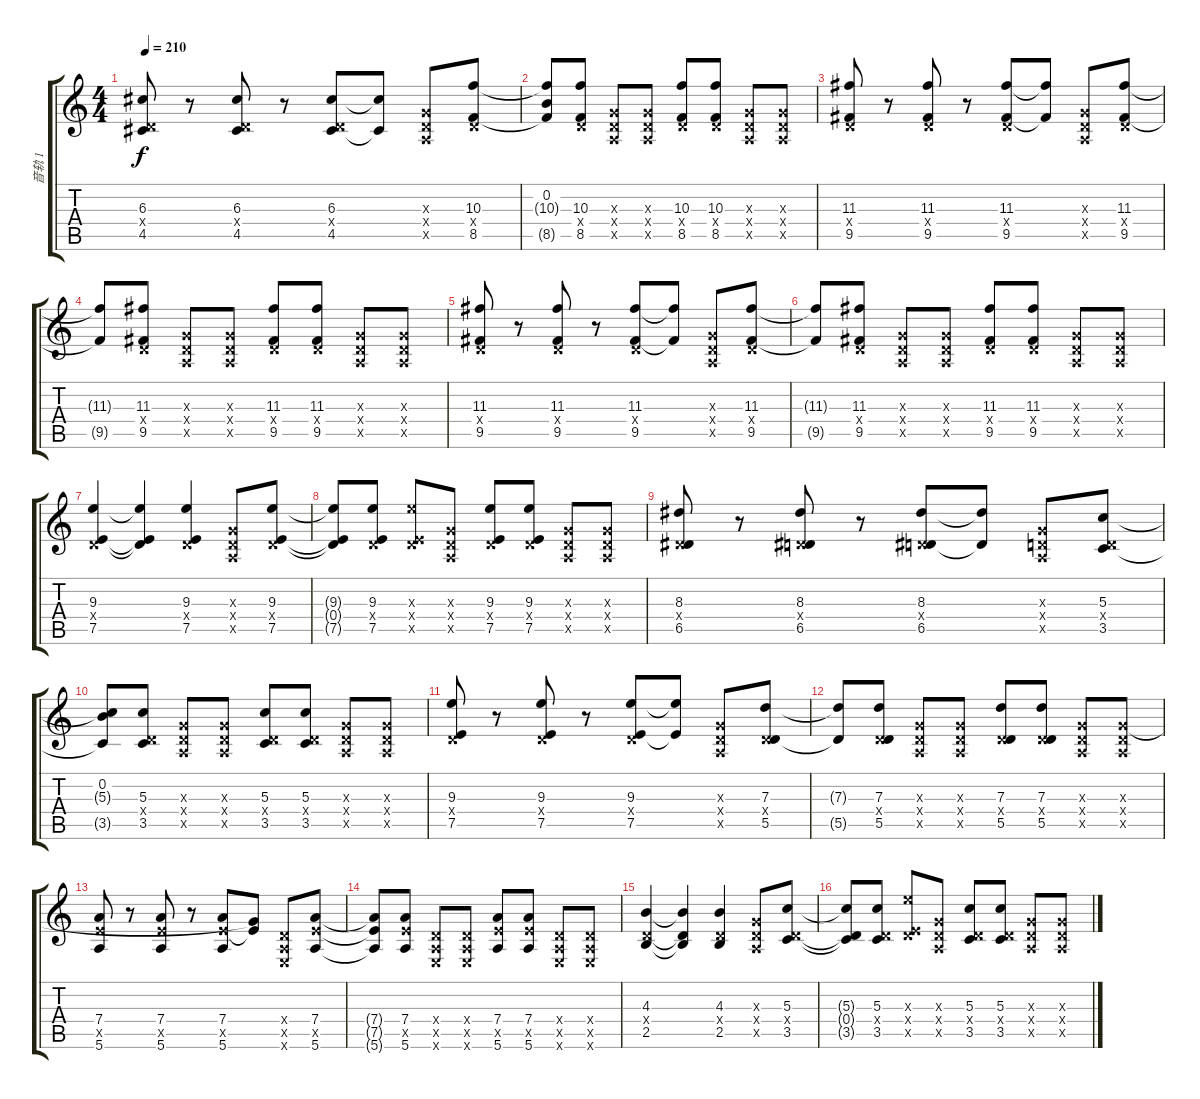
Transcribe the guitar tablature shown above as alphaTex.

\track ("音轨 1" "音轨 1") {instrument overdrivenguitar}
\staff {score tabs}
\tuning (E4 B3 G3 D3 A2 E2) {hide}
\ts (4 4)
\tempo 210
\clef g2
\ks c
(6.3 0.4{x} 4.5).8{dy f} r.8 (6.3 0.4{x} 4.5).8 r.8 (6.3 0.4{x} 4.5).8 (6.3{t} 4.5{t}).8 (0.3{x} 0.4{x} 0.5{x}).8 (10.3 0.4{x} 8.5).8 |
(0.2 10.3{t} 8.5{t}).8 (10.3 0.4{x} 8.5).8 (0.3{x} 0.4{x} 0.5{x}).8 (0.3{x} 0.4{x} 0.5{x}).8 (10.3 0.4{x} 8.5).8 (10.3 0.4{x} 8.5).8 (0.3{x} 0.4{x} 0.5{x}).8 (0.3{x} 0.4{x} 0.5{x}).8 |
(11.3 0.4{x} 9.5).8 r.8 (11.3 0.4{x} 9.5).8 r.8 (11.3 0.4{x} 9.5).8 (11.3{t} 9.5{t}).8 (0.3{x} 0.4{x} 0.5{x}).8 (11.3 0.4{x} 9.5).8 |
(11.3{t} 9.5{t}).8 (11.3 0.4{x} 9.5).8 (0.3{x} 0.4{x} 0.5{x}).8 (0.3{x} 0.4{x} 0.5{x}).8 (11.3 0.4{x} 9.5).8 (11.3 0.4{x} 9.5).8 (0.3{x} 0.4{x} 0.5{x}).8 (0.3{x} 0.4{x} 0.5{x}).8 |
(11.3 0.4{x} 9.5).8 r.8 (11.3 0.4{x} 9.5).8 r.8 (11.3 0.4{x} 9.5).8 (11.3{t} 9.5{t}).8 (0.3{x} 0.4{x} 0.5{x}).8 (11.3 0.4{x} 9.5).8 |
(11.3{t} 9.5{t}).8 (11.3 0.4{x} 9.5).8 (0.3{x} 0.4{x} 0.5{x}).8 (0.3{x} 0.4{x} 0.5{x}).8 (11.3 0.4{x} 9.5).8 (11.3 0.4{x} 9.5).8 (0.3{x} 0.4{x} 0.5{x}).8 (0.3{x} 0.4{x} 0.5{x}).8 |
(9.3 0.4{x} 7.5).4 (9.3{t} 0.4{t} 7.5{t}).4 (9.3 0.4{x} 7.5).4 (0.3{x} 0.4{x} 0.5{x}).8 (9.3 0.4{x} 7.5).8 |
(9.3{t} 0.4{t} 7.5{t}).8 (9.3 0.4{x} 7.5).8 (9.3{x} 0.4{x} 7.5{x}).8 (0.3{x} 0.4{x} 0.5{x}).8 (9.3 0.4{x} 7.5).8 (9.3 0.4{x} 7.5).8 (0.3{x} 0.4{x} 0.5{x}).8 (0.3{x} 0.4{x} 0.5{x}).8 |
(8.3 0.4{x} 6.5).8 r.8 (8.3 0.4{x} 6.5).8 r.8 (8.3 0.4{x} 6.5).8 (8.3{t} 6.5{t}).8 (0.3{x} 0.4{x} 0.5{x}).8 (5.3 0.4{x} 3.5).8 |
(0.2 5.3{t} 3.5{t}).8 (5.3 0.4{x} 3.5).8 (0.3{x} 0.4{x} 0.5{x}).8 (0.3{x} 0.4{x} 0.5{x}).8 (5.3 0.4{x} 3.5).8 (5.3 0.4{x} 3.5).8 (0.3{x} 0.4{x} 0.5{x}).8 (0.3{x} 0.4{x} 0.5{x}).8 |
(9.3 0.4{x} 7.5).8 r.8 (9.3 0.4{x} 7.5).8 r.8 (9.3 0.4{x} 7.5).8 (9.3{t} 7.5{t}).8 (0.3{x} 0.4{x} 0.5{x}).8 (7.3 0.4{x} 5.5).8 |
(7.3{t} 5.5{t}).8 (7.3 0.4{x} 5.5).8 (0.3{x} 0.4{x} 0.5{x}).8 (0.3{x} 0.4{x} 0.5{x}).8 (7.3 0.4{x} 5.5).8 (7.3 0.4{x} 5.5).8 (0.3{x} 0.4{x} 0.5{x}).8 (0.3{x} 0.4{x} 0.5{x}).8 |
(7.4 7.5{x} 5.6).8 r.8 (7.4 7.5{x} 5.6).8 r.8 (7.4 7.5{x} 5.6).8 (0.3{t} 7.5{t}).8 (0.4{x} 0.5{x} 0.6{x}).8 (7.4 7.5{x} 5.6).8 |
(7.4{t} 7.5{t} 5.6{t}).8 (7.4 7.5{x} 5.6).8 (0.4{x} 0.5{x} 0.6{x}).8 (0.4{x} 0.5{x} 0.6{x}).8 (7.4 7.5{x} 5.6).8 (7.4 7.5{x} 5.6).8 (0.4{x} 0.5{x} 0.6{x}).8 (0.4{x} 0.5{x} 0.6{x}).8 |
(4.3 0.4{x} 2.5).4 (4.3{t} 0.4{t} 2.5{t}).4 (4.3 0.4{x} 2.5).4 (0.3{x} 0.4{x} 0.5{x}).8 (5.3 0.4{x} 3.5).8 |
(5.3{t} 0.4{t} 3.5{t}).8 (5.3 0.4{x} 3.5).8 (9.3{x} 0.4{x} 7.5{x}).8 (0.3{x} 0.4{x} 0.5{x}).8 (5.3 0.4{x} 3.5).8 (5.3 0.4{x} 3.5).8 (0.3{x} 0.4{x} 0.5{x}).8 (0.3{x} 0.4{x} 0.5{x}).8
